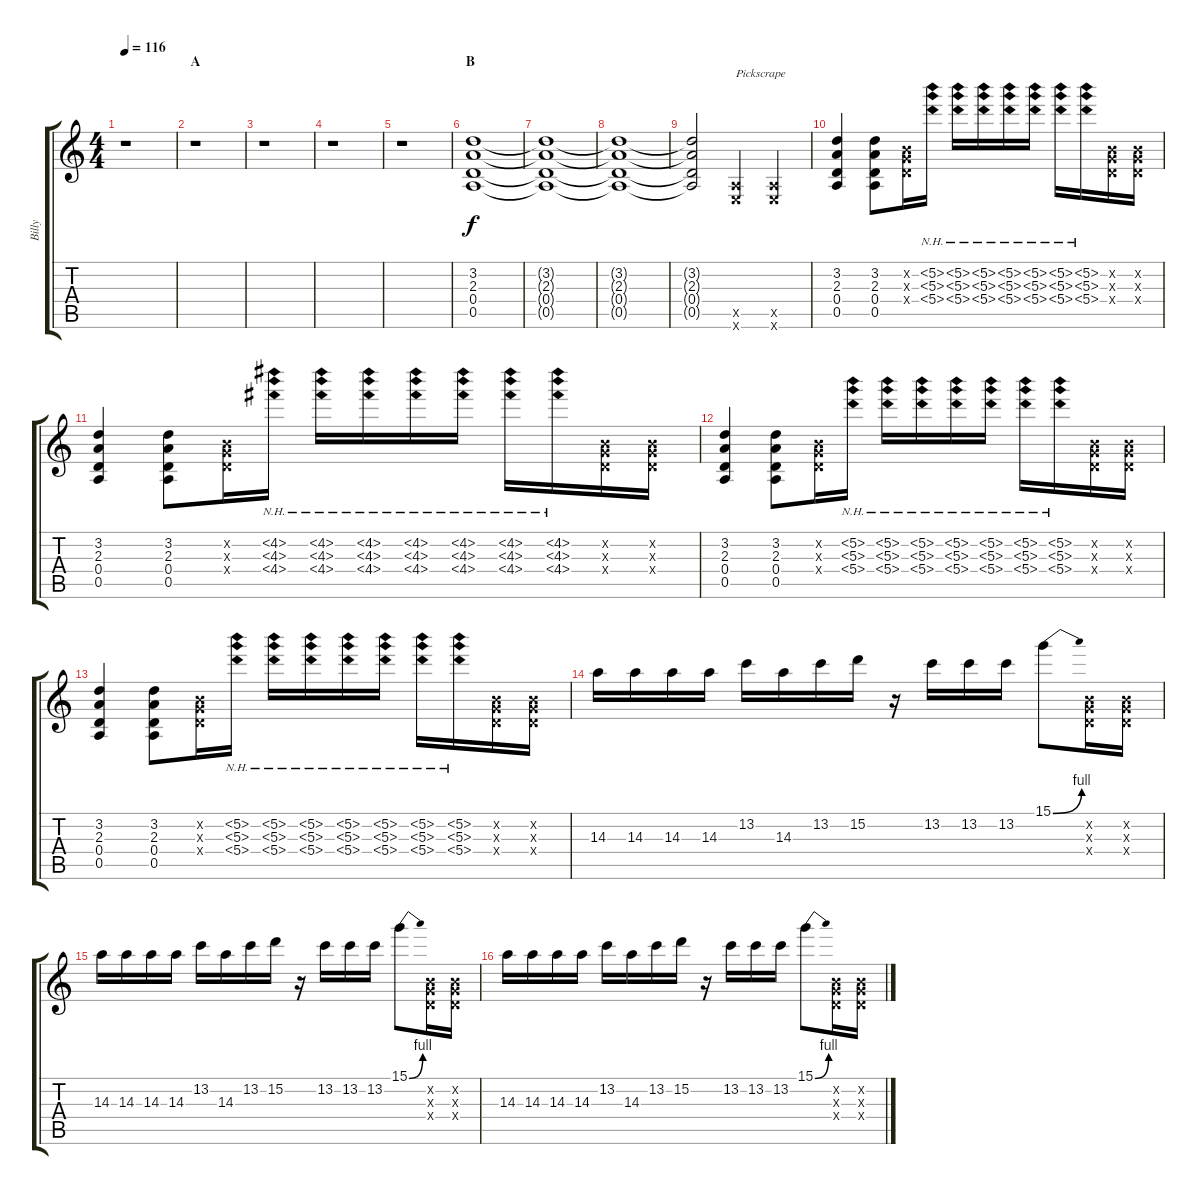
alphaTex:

\track ("Billy" "Billy") {instrument overdrivenguitar}
\staff {score tabs}
\tuning (E4 B3 G3 D3 A2 E2) {hide}
\ts (4 4)
\tempo 116
\clef g2
\ks c
r.1{dy f instrument overdrivenguitar} |
\section ("" "A")
r.1 |
r.1 |
r.1 |
r.1 |
\section ("" "B")
(3.2 2.3 0.4 0.5).1 |
(3.2{t} 2.3{t} 0.4{t} 0.5{t}).1 |
(3.2{t} 2.3{t} 0.4{t} 0.5{t}).1 |
(3.2{t} 2.3{t} 0.4{t} 0.5{t}).2 (0.5{x} 0.6{x}).4{txt "Pickscrape"} (0.5{x} 0.6{x}).4 |
(3.2 2.3 0.4 0.5).4 (3.2 2.3 0.4 0.5).8 (0.2{x} 0.3{x} 0.4{x}).16 (5.2{nh} 5.3{nh} 5.4{nh}).16 (5.2{nh} 5.3{nh} 5.4{nh}).16 (5.2{nh} 5.3{nh} 5.4{nh}).16 (5.2{nh} 5.3{nh} 5.4{nh}).16 (5.2{nh} 5.3{nh} 5.4{nh}).16 (5.2{nh} 5.3{nh} 5.4{nh}).16 (5.2{nh} 5.3{nh} 5.4{nh}).16 (0.2{x} 0.3{x} 0.4{x}).16 (0.2{x} 0.3{x} 0.4{x}).16 |
(3.2 2.3 0.4 0.5).4 (3.2 2.3 0.4 0.5).8 (0.2{x} 0.3{x} 0.4{x}).16 (4.2{nh} 4.3{nh} 4.4{nh}).16 (4.2{nh} 4.3{nh} 4.4{nh}).16 (4.2{nh} 4.3{nh} 4.4{nh}).16 (4.2{nh} 4.3{nh} 4.4{nh}).16 (4.2{nh} 4.3{nh} 4.4{nh}).16 (4.2{nh} 4.3{nh} 4.4{nh}).16 (4.2{nh} 4.3{nh} 4.4{nh}).16 (0.2{x} 0.3{x} 0.4{x}).16 (0.2{x} 0.3{x} 0.4{x}).16 |
(3.2 2.3 0.4 0.5).4 (3.2 2.3 0.4 0.5).8 (0.2{x} 0.3{x} 0.4{x}).16 (5.2{nh} 5.3{nh} 5.4{nh}).16 (5.2{nh} 5.3{nh} 5.4{nh}).16 (5.2{nh} 5.3{nh} 5.4{nh}).16 (5.2{nh} 5.3{nh} 5.4{nh}).16 (5.2{nh} 5.3{nh} 5.4{nh}).16 (5.2{nh} 5.3{nh} 5.4{nh}).16 (5.2{nh} 5.3{nh} 5.4{nh}).16 (0.2{x} 0.3{x} 0.4{x}).16 (0.2{x} 0.3{x} 0.4{x}).16 |
(3.2 2.3 0.4 0.5).4 (3.2 2.3 0.4 0.5).8 (0.2{x} 0.3{x} 0.4{x}).16 (5.2{nh} 5.3{nh} 5.4{nh}).16 (5.2{nh} 5.3{nh} 5.4{nh}).16 (5.2{nh} 5.3{nh} 5.4{nh}).16 (5.2{nh} 5.3{nh} 5.4{nh}).16 (5.2{nh} 5.3{nh} 5.4{nh}).16 (5.2{nh} 5.3{nh} 5.4{nh}).16 (5.2{nh} 5.3{nh} 5.4{nh}).16 (0.2{x} 0.3{x} 0.4{x}).16 (0.2{x} 0.3{x} 0.4{x}).16 |
14.3.16 14.3.16 14.3.16 14.3.16 13.2.16 14.3.16 13.2.16 15.2.16 r.16 13.2.16 13.2.16 13.2.16 15.1{be (bend 0 0 60 4)}.8 (0.2{x} 0.3{x} 0.4{x}).16 (0.2{x} 0.3{x} 0.4{x}).16 |
14.3.16 14.3.16 14.3.16 14.3.16 13.2.16 14.3.16 13.2.16 15.2.16 r.16 13.2.16 13.2.16 13.2.16 15.1{be (bend 0 0 60 4)}.8 (0.2{x} 0.3{x} 0.4{x}).16 (0.2{x} 0.3{x} 0.4{x}).16 |
14.3.16 14.3.16 14.3.16 14.3.16 13.2.16 14.3.16 13.2.16 15.2.16 r.16 13.2.16 13.2.16 13.2.16 15.1{be (bend 0 0 60 4)}.8 (0.2{x} 0.3{x} 0.4{x}).16 (0.2{x} 0.3{x} 0.4{x}).16
